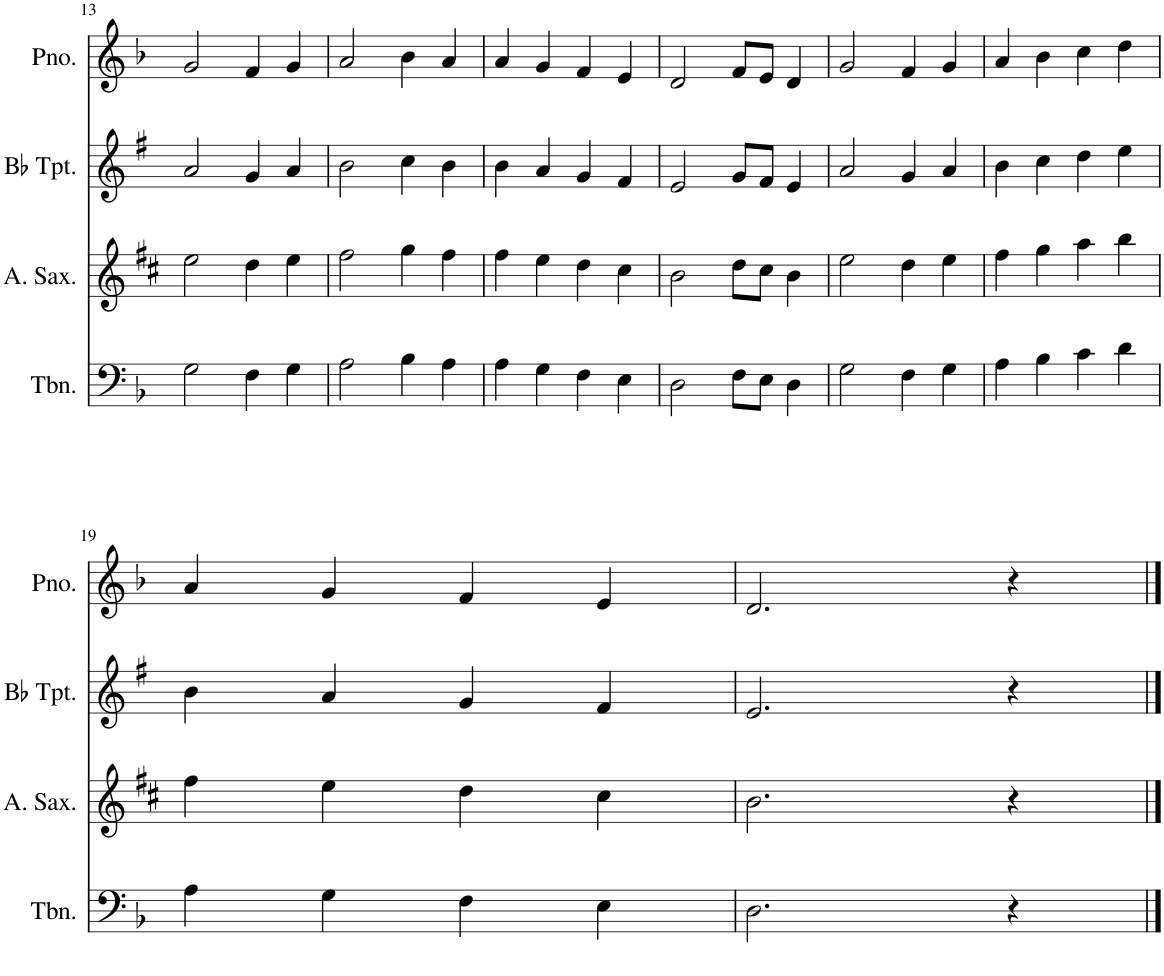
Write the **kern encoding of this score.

**kern	**kern	**kern	**kern
*part4	*part3	*part2	*part1
*staff4	*staff3	*staff2	*staff1
*I"Trombone	*I"Alto Saxophone	*I"Bb Trumpet	*I"Piano
*I'Tbn.	*I'A. Sax.	*I'Bb Tpt.	*I'Pno.
!!LO:PB:g=z
*clefF4	*clefG2	*clefG2	*clefG2
*	*Trd5c9	*Trd1c2	*
*k[b-]	*k[f#c#]	*k[f#]	*k[b-]
*M4/4	*M4/4	*M4/4	*M4/4
*met(c)	*met(c)	*met(c)	*met(c)
=13	=13	=13	=13
2G\	2ee\	2a/	2g/
4F\	4dd\	4g/	4f/
4G\	4ee\	4a/	4g/
=14	=14	=14	=14
2A\	2ff#\	2b\	2a/
4B-\	4gg\	4cc\	4b-\
4A\	4ff#\	4b\	4a/
=15	=15	=15	=15
4A\	4ff#\	4b\	4a/
4G\	4ee\	4a/	4g/
4F\	4dd\	4g/	4f/
4E\	4cc#\	4f#/	4e/
=16	=16	=16	=16
2D\	2b\	2e/	2d/
8F\L	8dd\L	8g/L	8f/L
8E\J	8cc#\J	8f#/J	8e/J
4D\	4b\	4e/	4d/
=17	=17	=17	=17
2G\	2ee\	2a/	2g/
4F\	4dd\	4g/	4f/
4G\	4ee\	4a/	4g/
=18	=18	=18	=18
4A\	4ff#\	4b\	4a/
4B-\	4gg\	4cc\	4b-\
4c\	4aa\	4dd\	4cc\
4d\	4bb\	4ee\	4dd\
!!LO:LB:g=z
=19	=19	=19	=19
4A\	4ff#\	4b\	4a/
4G\	4ee\	4a/	4g/
4F\	4dd\	4g/	4f/
4E\	4cc#\	4f#/	4e/
=20	=20	=20	=20
2.D\	2.b\	2.e/	2.d/
4r	4r	4r	4r
==	==	==	==
*-	*-	*-	*-
